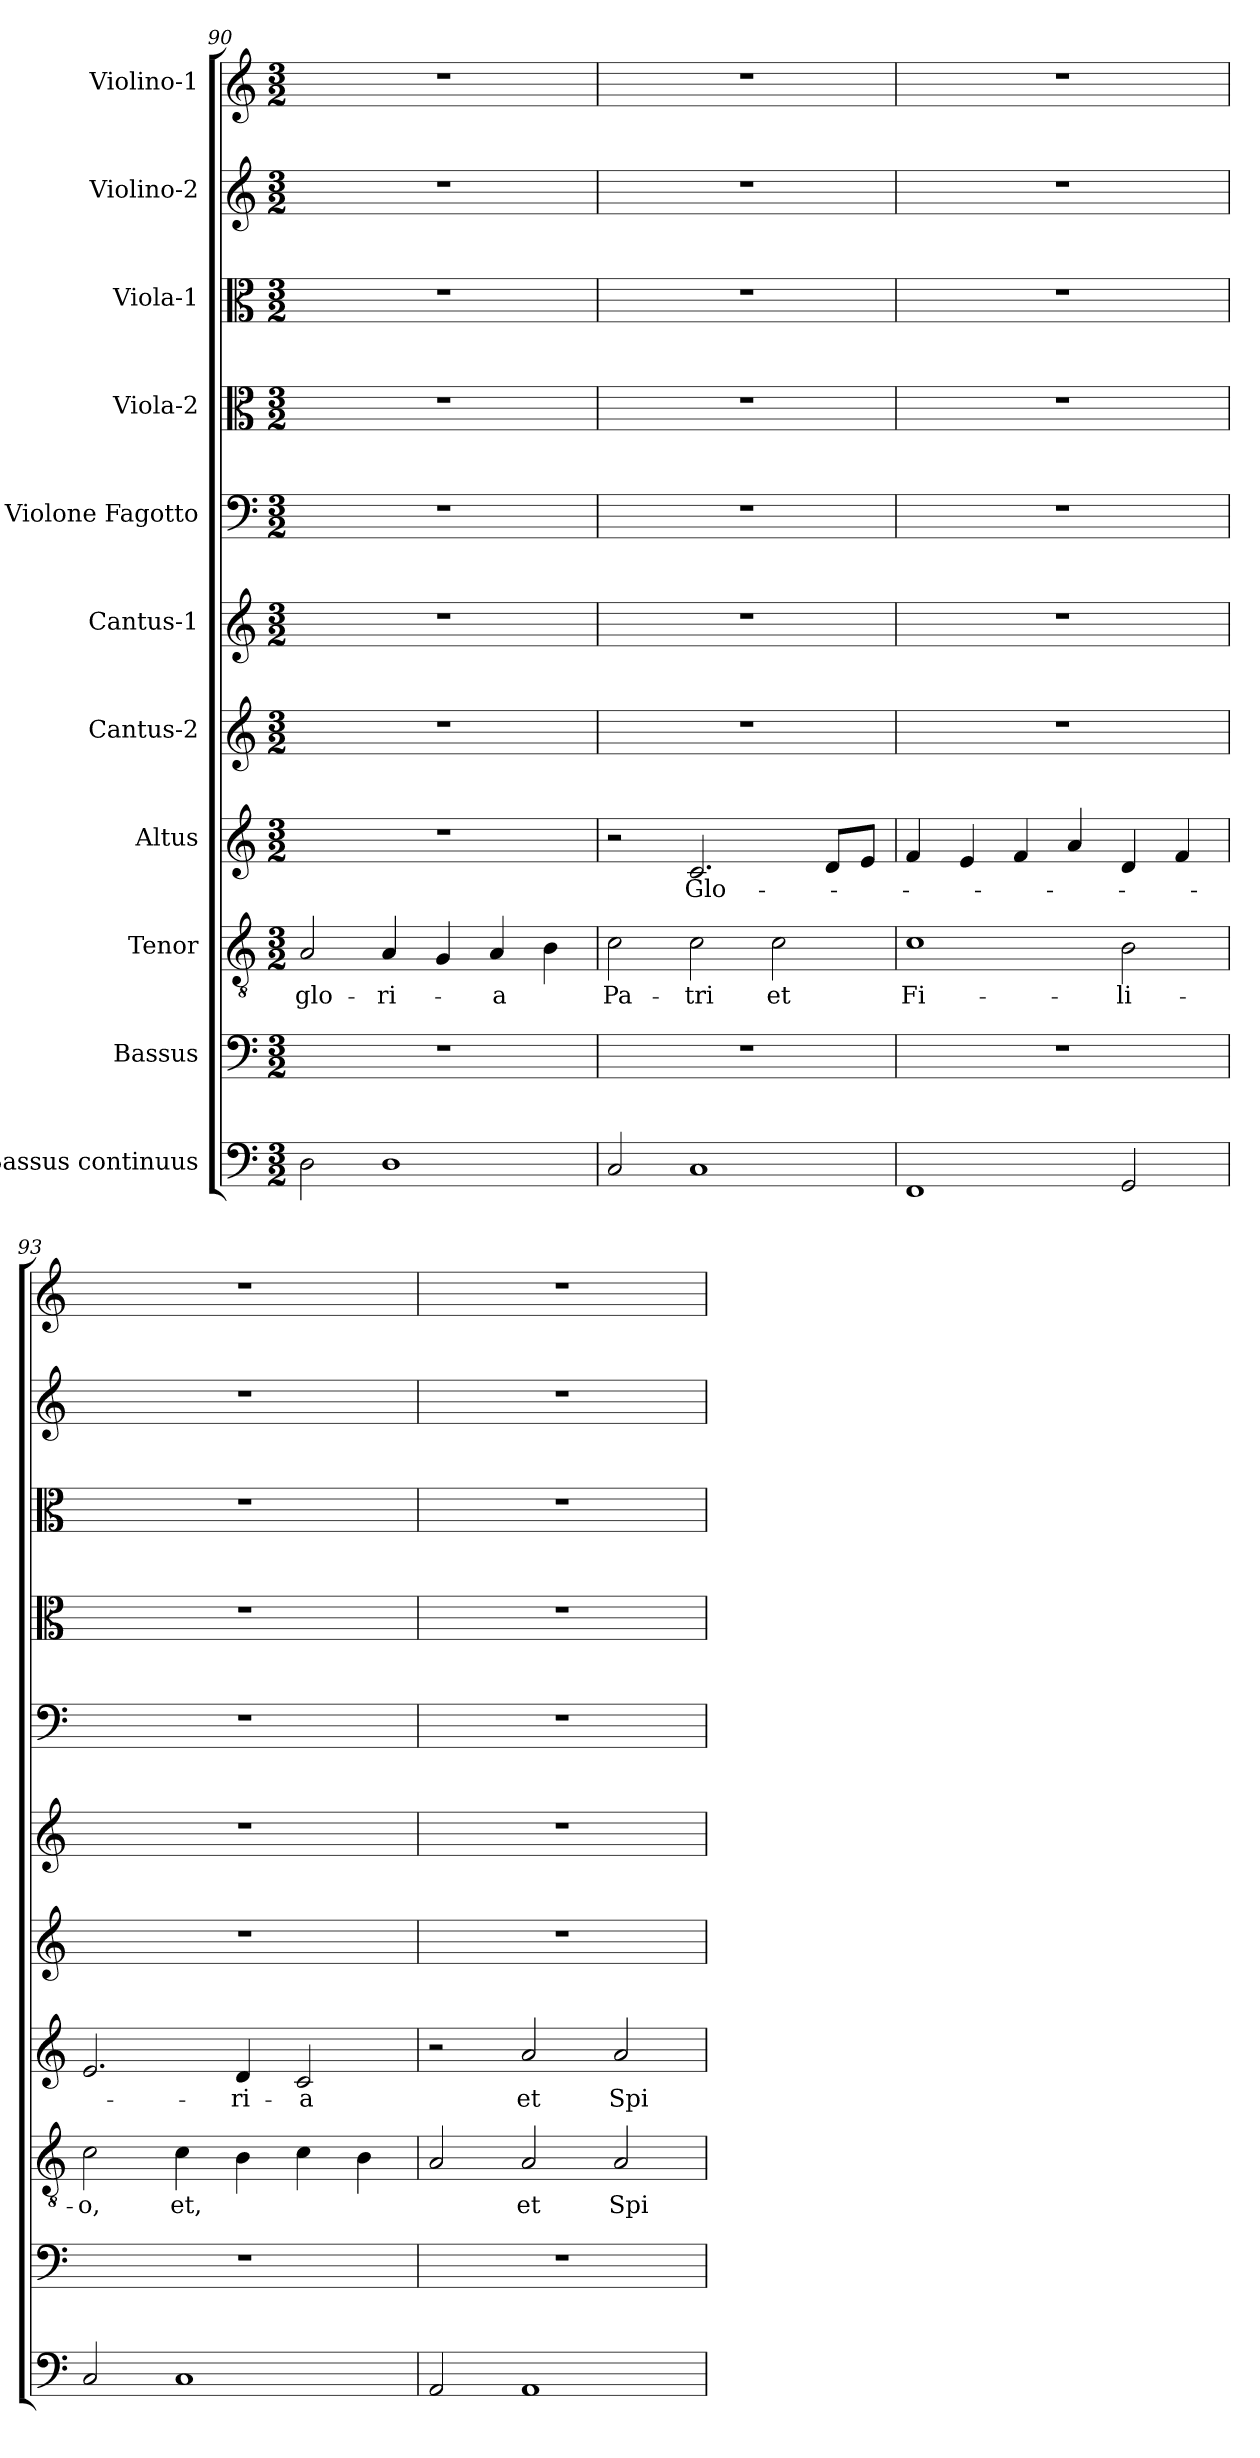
**kern	**kern	**kern	**text	**kern	**text	**kern	**kern	**kern	**kern	**kern	**kern	**kern
*part11	*part10	*part9	*part9	*part8	*part8	*part7	*part6	*part5	*part4	*part3	*part2	*part1
*staff11	*staff10	*staff9	*staff9	*staff8	*staff8	*staff7	*staff6	*staff5	*staff4	*staff3	*staff2	*staff1
*I"Bassus continuus	*I"Bassus	*I"Tenor	*	*I"Altus	*	*I"Cantus-2	*I"Cantus-1	*I"Violone Fagotto	*I"Viola-2	*I"Viola-1	*I"Violino-2	*I"Violino-1
*clefF4	*clefF4	*clefGv2	*	*clefG2	*	*clefG2	*clefG2	*clefF4	*clefC3	*clefC3	*clefG2	*clefG2
*k[]	*k[]	*k[]	*	*k[]	*	*k[]	*k[]	*k[]	*k[]	*k[]	*k[]	*k[]
*C:	*C:	*C:	*	*C:	*	*C:	*C:	*C:	*C:	*C:	*C:	*C:
*M3/2	*M3/2	*M3/2	*	*M3/2	*	*M3/2	*M3/2	*M3/2	*M3/2	*M3/2	*M3/2	*M3/2
=90	=90	=90	=90	=90	=90	=90	=90	=90	=90	=90	=90	=90
!	!	!	!LO:LY:b	!	!	!	!	!	!	!	!	!
2D!\	1.r	2A/	glo-	1.r	.	1.r	1.r	1.r	1.r	1.r	1.r	1.r
!	!	!	!LO:LY:b	!	!	!	!	!	!	!	!	!
1D!	.	4A/	-ri-	.	.	.	.	.	.	.	.	.
.	.	4G/	.	.	.	.	.	.	.	.	.	.
!	!	!	!LO:LY:b	!	!	!	!	!	!	!	!	!
.	.	4A/	-a	.	.	.	.	.	.	.	.	.
.	.	4B\	.	.	.	.	.	.	.	.	.	.
=91	=91	=91	=91	=91	=91	=91	=91	=91	=91	=91	=91	=91
!	!	!	!LO:LY:b	!	!	!	!	!	!	!	!	!
2C!/	1.r	2c\	Pa-	2r	.	1.r	1.r	1.r	1.r	1.r	1.r	1.r
!	!	!	!LO:LY:b	!	!LO:LY:b	!	!	!	!	!	!	!
1C!	.	2c\	-tri	2.c/	Glo-	.	.	.	.	.	.	.
!	!	!	!LO:LY:b	!	!	!	!	!	!	!	!	!
.	.	2c\	et	.	.	.	.	.	.	.	.	.
.	.	.	.	8d/L	.	.	.	.	.	.	.	.
.	.	.	.	8e/J	.	.	.	.	.	.	.	.
!!LO:PB:g=z
=92	=92	=92	=92	=92	=92	=92	=92	=92	=92	=92	=92	=92
!	!	!	!LO:LY:b	!	!	!	!	!	!	!	!	!
1FF!	1.r	1c	Fi-	4f/	.	1.r	1.r	1.r	1.r	1.r	1.r	1.r
.	.	.	.	4e/	.	.	.	.	.	.	.	.
.	.	.	.	4f/	.	.	.	.	.	.	.	.
.	.	.	.	4a/	.	.	.	.	.	.	.	.
!	!	!	!LO:LY:b	!	!	!	!	!	!	!	!	!
2GG!/	.	2B\	-li-	4d/	.	.	.	.	.	.	.	.
.	.	.	.	4f/	.	.	.	.	.	.	.	.
=93	=93	=93	=93	=93	=93	=93	=93	=93	=93	=93	=93	=93
!	!	!	!LO:LY:b	!	!	!	!	!	!	!	!	!
2C!/	1.r	2c\	-o,	2.e/	.	1.r	1.r	1.r	1.r	1.r	1.r	1.r
!	!	!	!LO:LY:b	!	!	!	!	!	!	!	!	!
1C!	.	4c\	et,	.	.	.	.	.	.	.	.	.
!	!	!	!	!	!LO:LY:b	!	!	!	!	!	!	!
.	.	4B\	.	4d/	-ri-	.	.	.	.	.	.	.
!	!	!	!	!	!LO:LY:b	!	!	!	!	!	!	!
.	.	4c\	.	2c/	-a	.	.	.	.	.	.	.
.	.	4B\	.	.	.	.	.	.	.	.	.	.
=94	=94	=94	=94	=94	=94	=94	=94	=94	=94	=94	=94	=94
2AA!/	1.r	2A/	.	2r	.	1.r	1.r	1.r	1.r	1.r	1.r	1.r
!	!	!	!LO:LY:b	!	!LO:LY:b	!	!	!	!	!	!	!
1AA!	.	2A/	et	2a/	et	.	.	.	.	.	.	.
!	!	!	!LO:LY:b	!	!LO:LY:b	!	!	!	!	!	!	!
.	.	2A/	Spi-	2a/	Spi-	.	.	.	.	.	.	.
=	=	=	=	=	=	=	=	=	=	=	=	=
*-	*-	*-	*-	*-	*-	*-	*-	*-	*-	*-	*-	*-
